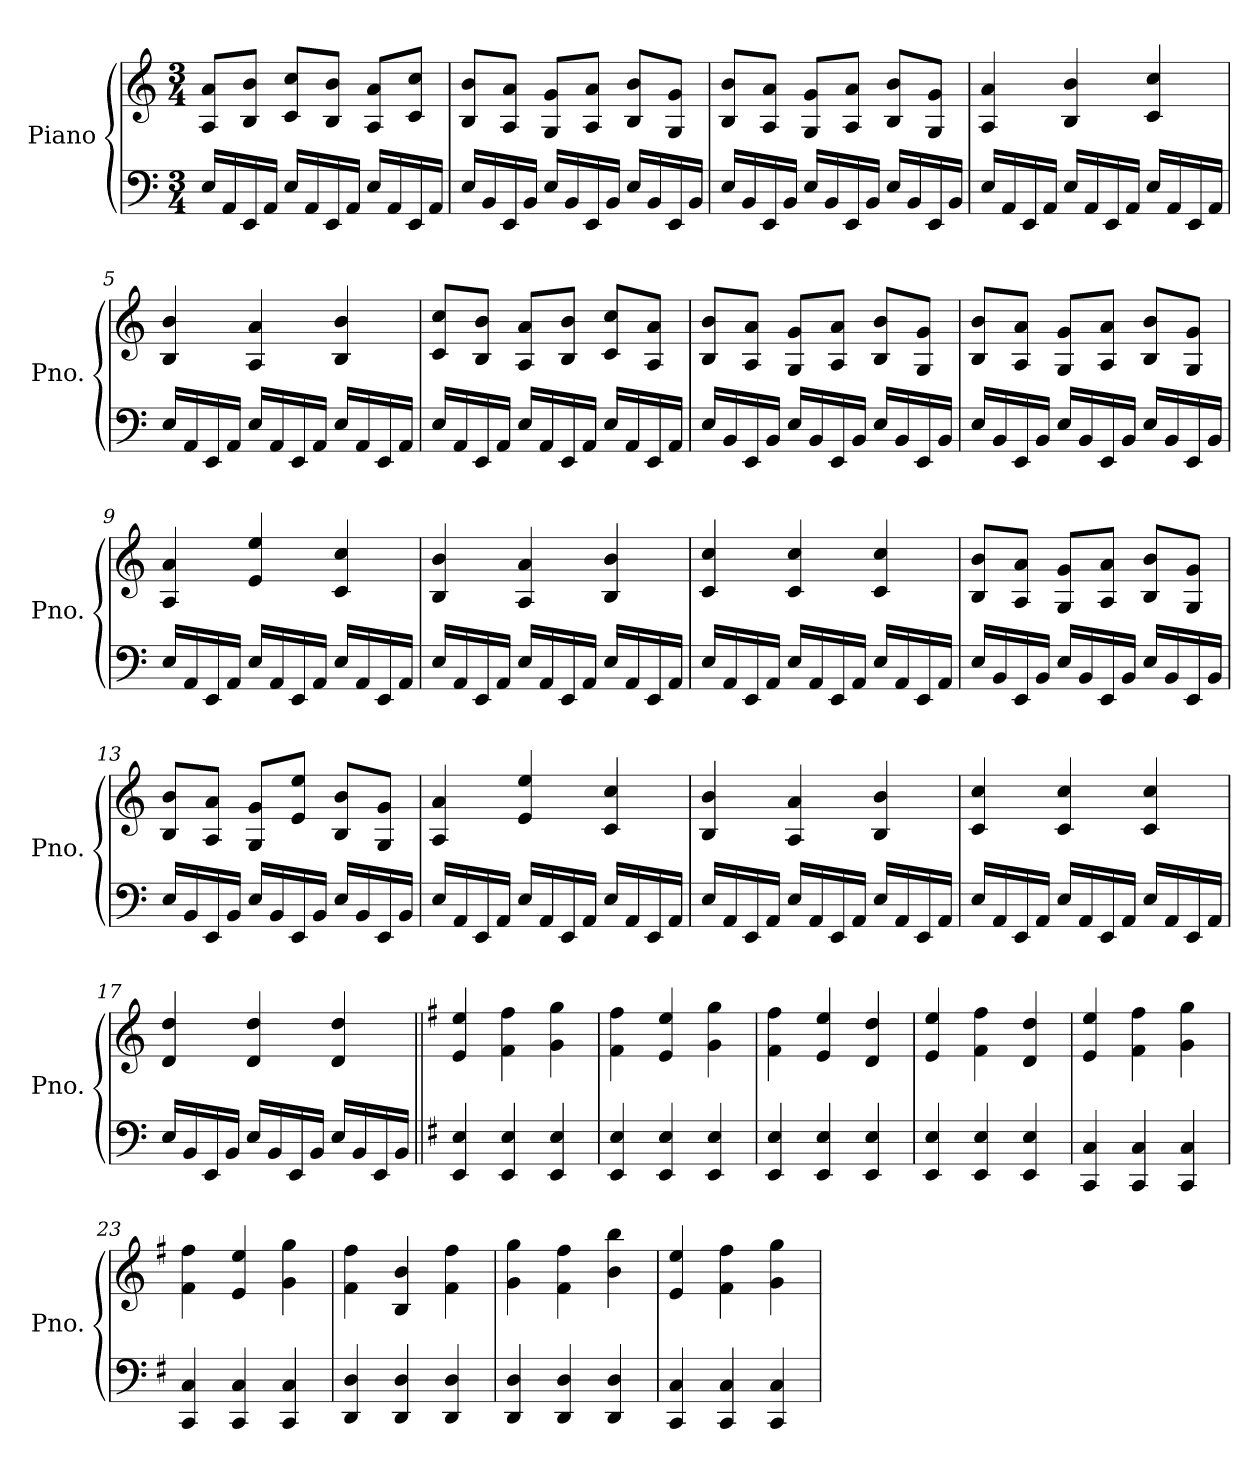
**kern	**kern
*part1	*part1
*staff2	*staff1
*I"Piano	*
*I'Pno.	*
*clefF4	*clefG2
*k[]	*k[]
*M3/4	*M3/4
=1	=1
16E/LL	8A/ 8a/L
16AA/	.
16EE/	8B/ 8b/J
16AA/JJ	.
16E/LL	8c/ 8cc/L
16AA/	.
16EE/	8B/ 8b/J
16AA/JJ	.
16E/LL	8A/ 8a/L
16AA/	.
16EE/	8c/ 8cc/J
16AA/JJ	.
=2	=2
16E/LL	8B/ 8b/L
16BB/	.
16EE/	8A/ 8a/J
16BB/JJ	.
16E/LL	8G/ 8g/L
16BB/	.
16EE/	8A/ 8a/J
16BB/JJ	.
16E/LL	8B/ 8b/L
16BB/	.
16EE/	8G/ 8g/J
16BB/JJ	.
=3	=3
16E/LL	8B/ 8b/L
16BB/	.
16EE/	8A/ 8a/J
16BB/JJ	.
16E/LL	8G/ 8g/L
16BB/	.
16EE/	8A/ 8a/J
16BB/JJ	.
16E/LL	8B/ 8b/L
16BB/	.
16EE/	8G/ 8g/J
16BB/JJ	.
!!LO:LB:g=z
=4	=4
16E/LL	4A/ 4a/
16AA/	.
16EE/	.
16AA/JJ	.
16E/LL	4B/ 4b/
16AA/	.
16EE/	.
16AA/JJ	.
16E/LL	4c/ 4cc/
16AA/	.
16EE/	.
16AA/JJ	.
=5	=5
16E/LL	4B/ 4b/
16AA/	.
16EE/	.
16AA/JJ	.
16E/LL	4A/ 4a/
16AA/	.
16EE/	.
16AA/JJ	.
16E/LL	4B/ 4b/
16AA/	.
16EE/	.
16AA/JJ	.
=6	=6
16E/LL	8c/ 8cc/L
16AA/	.
16EE/	8B/ 8b/J
16AA/JJ	.
16E/LL	8A/ 8a/L
16AA/	.
16EE/	8B/ 8b/J
16AA/JJ	.
16E/LL	8c/ 8cc/L
16AA/	.
16EE/	8A/ 8a/J
16AA/JJ	.
!!LO:LB:g=z
=7	=7
16E/LL	8B/ 8b/L
16BB/	.
16EE/	8A/ 8a/J
16BB/JJ	.
16E/LL	8G/ 8g/L
16BB/	.
16EE/	8A/ 8a/J
16BB/JJ	.
16E/LL	8B/ 8b/L
16BB/	.
16EE/	8G/ 8g/J
16BB/JJ	.
=8	=8
16E/LL	8B/ 8b/L
16BB/	.
16EE/	8A/ 8a/J
16BB/JJ	.
16E/LL	8G/ 8g/L
16BB/	.
16EE/	8A/ 8a/J
16BB/JJ	.
16E/LL	8B/ 8b/L
16BB/	.
16EE/	8G/ 8g/J
16BB/JJ	.
=9	=9
16E/LL	4A/ 4a/
16AA/	.
16EE/	.
16AA/JJ	.
16E/LL	4e/ 4ee/
16AA/	.
16EE/	.
16AA/JJ	.
16E/LL	4c/ 4cc/
16AA/	.
16EE/	.
16AA/JJ	.
!!LO:LB:g=z
=10	=10
16E/LL	4B/ 4b/
16AA/	.
16EE/	.
16AA/JJ	.
16E/LL	4A/ 4a/
16AA/	.
16EE/	.
16AA/JJ	.
16E/LL	4B/ 4b/
16AA/	.
16EE/	.
16AA/JJ	.
=11	=11
16E/LL	4c/ 4cc/
16AA/	.
16EE/	.
16AA/JJ	.
16E/LL	4c/ 4cc/
16AA/	.
16EE/	.
16AA/JJ	.
16E/LL	4c/ 4cc/
16AA/	.
16EE/	.
16AA/JJ	.
=12	=12
16E/LL	8B/ 8b/L
16BB/	.
16EE/	8A/ 8a/J
16BB/JJ	.
16E/LL	8G/ 8g/L
16BB/	.
16EE/	8A/ 8a/J
16BB/JJ	.
16E/LL	8B/ 8b/L
16BB/	.
16EE/	8G/ 8g/J
16BB/JJ	.
!!LO:LB:g=z
=13	=13
16E/LL	8B/ 8b/L
16BB/	.
16EE/	8A/ 8a/J
16BB/JJ	.
16E/LL	8G/ 8g/L
16BB/	.
16EE/	8e/ 8ee/J
16BB/JJ	.
16E/LL	8B/ 8b/L
16BB/	.
16EE/	8G/ 8g/J
16BB/JJ	.
=14	=14
16E/LL	4A/ 4a/
16AA/	.
16EE/	.
16AA/JJ	.
16E/LL	4e/ 4ee/
16AA/	.
16EE/	.
16AA/JJ	.
16E/LL	4c/ 4cc/
16AA/	.
16EE/	.
16AA/JJ	.
=15	=15
16E/LL	4B/ 4b/
16AA/	.
16EE/	.
16AA/JJ	.
16E/LL	4A/ 4a/
16AA/	.
16EE/	.
16AA/JJ	.
16E/LL	4B/ 4b/
16AA/	.
16EE/	.
16AA/JJ	.
!!LO:PB:g=z
=16	=16
16E/LL	4c/ 4cc/
16AA/	.
16EE/	.
16AA/JJ	.
16E/LL	4c/ 4cc/
16AA/	.
16EE/	.
16AA/JJ	.
16E/LL	4c/ 4cc/
16AA/	.
16EE/	.
16AA/JJ	.
=17	=17
16E/LL	4d/ 4dd/
16BB/	.
16EE/	.
16BB/JJ	.
16E/LL	4d/ 4dd/
16BB/	.
16EE/	.
16BB/JJ	.
16E/LL	4d/ 4dd/
16BB/	.
16EE/	.
16BB/JJ	.
=18||	=18||
*k[f#]	*k[f#]
4EE/ 4E/	4e/ 4ee/
4EE/ 4E/	4f#\ 4ff#\
4EE/ 4E/	4g\ 4gg\
=19	=19
4EE/ 4E/	4f#\ 4ff#\
4EE/ 4E/	4e/ 4ee/
4EE/ 4E/	4g\ 4gg\
=20	=20
4EE/ 4E/	4f#\ 4ff#\
4EE/ 4E/	4e/ 4ee/
4EE/ 4E/	4d/ 4dd/
=21	=21
4EE/ 4E/	4e/ 4ee/
4EE/ 4E/	4f#\ 4ff#\
4EE/ 4E/	4d/ 4dd/
!!LO:LB:g=z
=22	=22
4CC/ 4C/	4e/ 4ee/
4CC/ 4C/	4f#\ 4ff#\
4CC/ 4C/	4g\ 4gg\
=23	=23
4CC/ 4C/	4f#\ 4ff#\
4CC/ 4C/	4e/ 4ee/
4CC/ 4C/	4g\ 4gg\
=24	=24
4DD/ 4D/	4f#\ 4ff#\
4DD/ 4D/	4B/ 4b/
4DD/ 4D/	4f#\ 4ff#\
=25	=25
4DD/ 4D/	4g\ 4gg\
4DD/ 4D/	4f#\ 4ff#\
4DD/ 4D/	4b\ 4bb\
=26	=26
4CC/ 4C/	4e/ 4ee/
4CC/ 4C/	4f#\ 4ff#\
4CC/ 4C/	4g\ 4gg\
=	=
*-	*-
